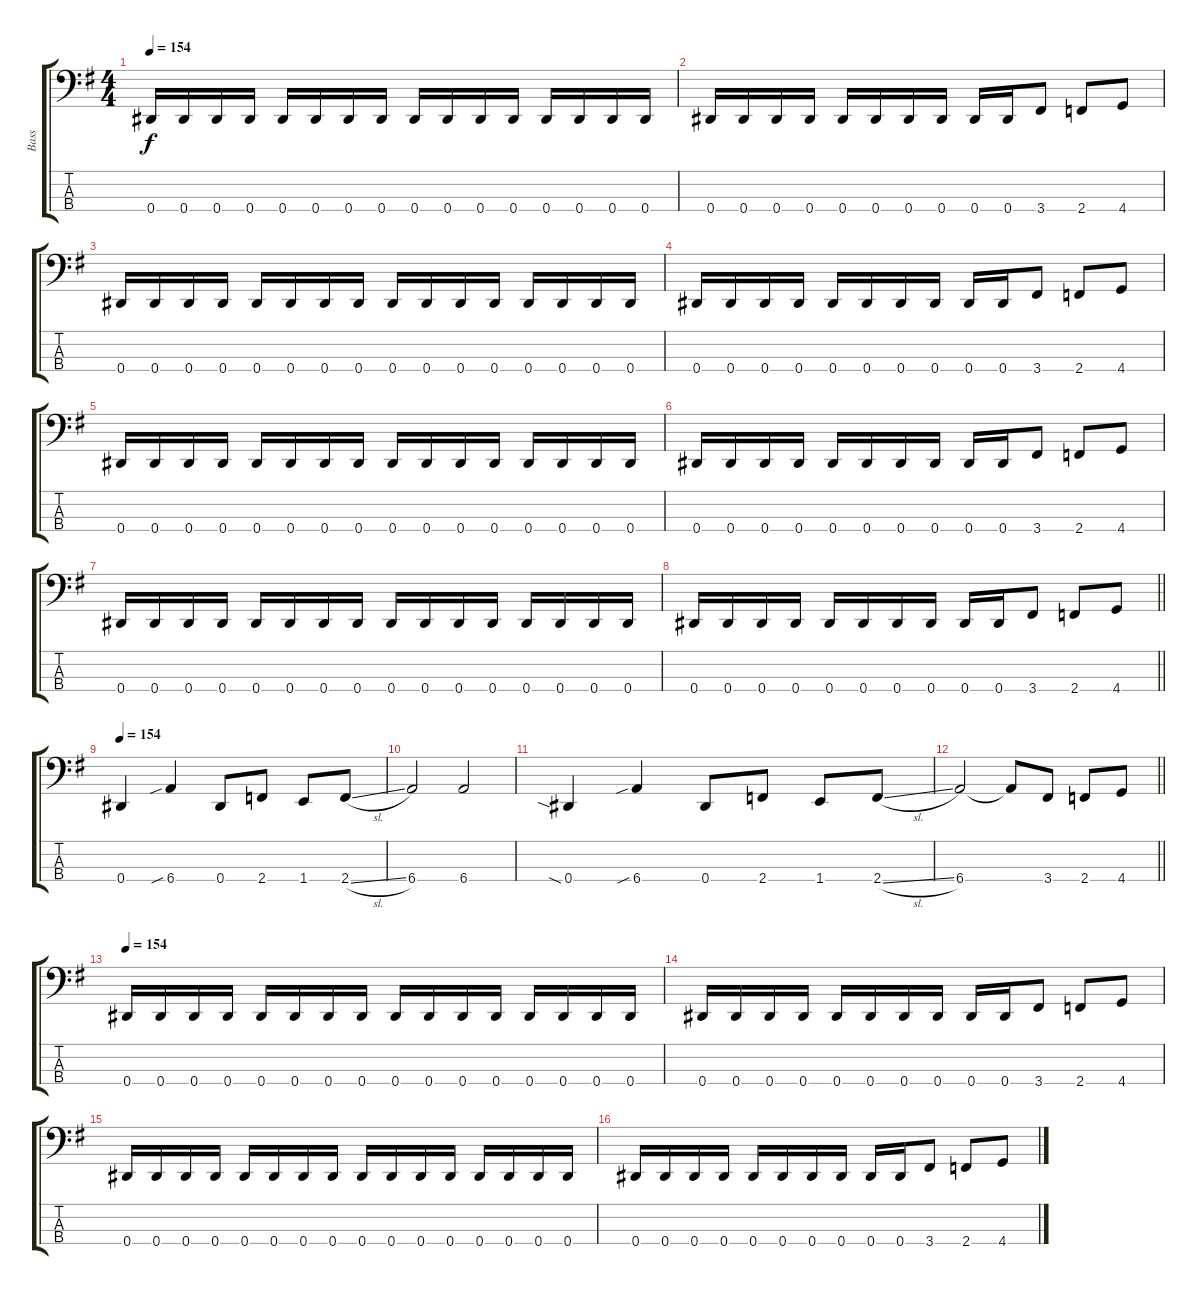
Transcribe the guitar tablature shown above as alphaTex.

\track ("Bass" "Bass") {instrument electricbasspick}
\staff {score tabs}
\tuning (Gb2 Db2 Ab1 Eb1) {hide}
\ts (4 4)
\tempo 154
\clef f4
\ks eminor
0.4.16{dy f} 0.4.16 0.4.16 0.4.16 0.4.16 0.4.16 0.4.16 0.4.16 0.4.16 0.4.16 0.4.16 0.4.16 0.4.16 0.4.16 0.4.16 0.4.16 |
0.4.16 0.4.16 0.4.16 0.4.16 0.4.16 0.4.16 0.4.16 0.4.16 0.4.16 0.4.16 3.4.8 2.4.8 4.4.8 |
0.4.16 0.4.16 0.4.16 0.4.16 0.4.16 0.4.16 0.4.16 0.4.16 0.4.16 0.4.16 0.4.16 0.4.16 0.4.16 0.4.16 0.4.16 0.4.16 |
0.4.16 0.4.16 0.4.16 0.4.16 0.4.16 0.4.16 0.4.16 0.4.16 0.4.16 0.4.16 3.4.8 2.4.8 4.4.8 |
0.4.16 0.4.16 0.4.16 0.4.16 0.4.16 0.4.16 0.4.16 0.4.16 0.4.16 0.4.16 0.4.16 0.4.16 0.4.16 0.4.16 0.4.16 0.4.16 |
0.4.16 0.4.16 0.4.16 0.4.16 0.4.16 0.4.16 0.4.16 0.4.16 0.4.16 0.4.16 3.4.8 2.4.8 4.4.8 |
0.4.16 0.4.16 0.4.16 0.4.16 0.4.16 0.4.16 0.4.16 0.4.16 0.4.16 0.4.16 0.4.16 0.4.16 0.4.16 0.4.16 0.4.16 0.4.16 |
\barLineRight lightlight
0.4.16 0.4.16 0.4.16 0.4.16 0.4.16 0.4.16 0.4.16 0.4.16 0.4.16 0.4.16 3.4.8 2.4.8 4.4.8 |
\tempo 154
0.4.4 6.4{sib}.4 0.4.8 2.4.8 1.4.8 2.4{sl}.8 |
6.4.2 6.4.2 |
0.4{sia}.4 6.4{sib}.4 0.4.8 2.4.8 1.4.8 2.4{sl}.8 |
\barLineRight lightlight
6.4.2 6.4{t}.8 3.4.8 2.4.8 4.4.8 |
\tempo 154
0.4.16 0.4.16 0.4.16 0.4.16 0.4.16 0.4.16 0.4.16 0.4.16 0.4.16 0.4.16 0.4.16 0.4.16 0.4.16 0.4.16 0.4.16 0.4.16 |
0.4.16 0.4.16 0.4.16 0.4.16 0.4.16 0.4.16 0.4.16 0.4.16 0.4.16 0.4.16 3.4.8 2.4.8 4.4.8 |
0.4.16 0.4.16 0.4.16 0.4.16 0.4.16 0.4.16 0.4.16 0.4.16 0.4.16 0.4.16 0.4.16 0.4.16 0.4.16 0.4.16 0.4.16 0.4.16 |
0.4.16 0.4.16 0.4.16 0.4.16 0.4.16 0.4.16 0.4.16 0.4.16 0.4.16 0.4.16 3.4.8 2.4.8 4.4.8
